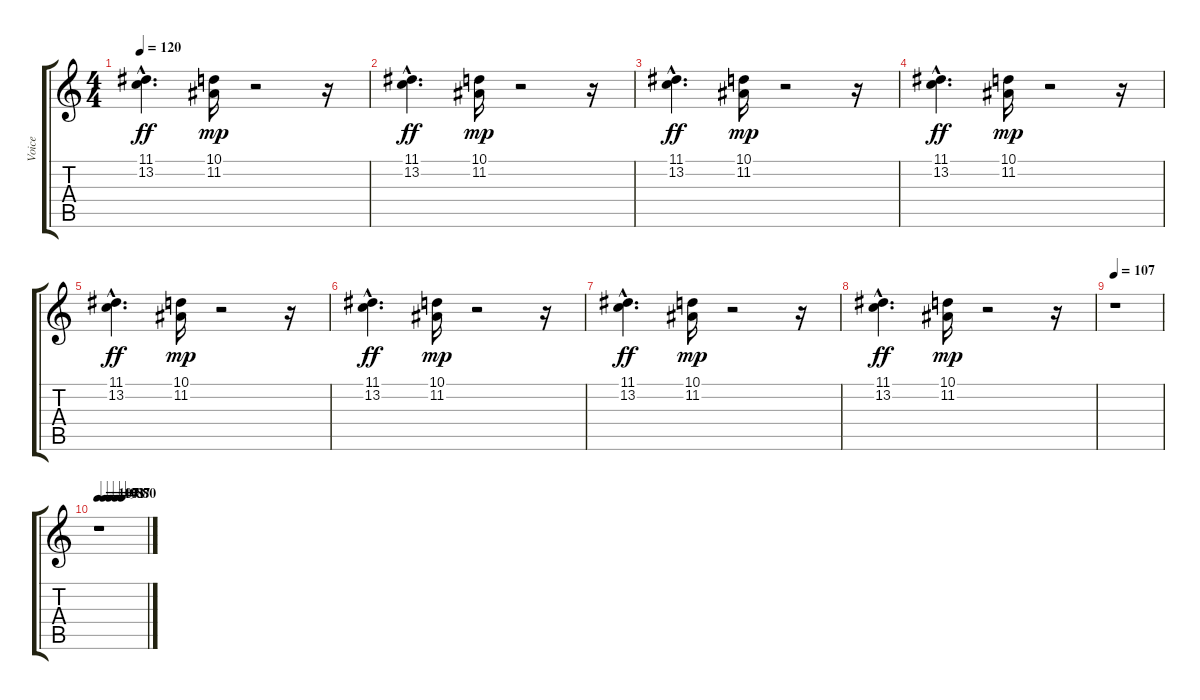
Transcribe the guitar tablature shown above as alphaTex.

\track ("Voice" "Voice") {instrument choiraahs}
\staff {score tabs}
\tuning (E4 B3 G3 D3 A2 E2) {hide}
\ts (4 4)
\tempo 120
\clef g2
\ks c
(11.1{hac} 13.2{hac}).4{d dy ff} (10.1 11.2).16{dy mp} r.2 r.16 |
(11.1{hac} 13.2{hac}).4{d dy ff} (10.1 11.2).16{dy mp} r.2 r.16 |
(11.1{hac} 13.2{hac}).4{d dy ff} (10.1 11.2).16{dy mp} r.2 r.16 |
(11.1{hac} 13.2{hac}).4{d dy ff} (10.1 11.2).16{dy mp} r.2 r.16 |
(11.1{hac} 13.2{hac}).4{d dy ff} (10.1 11.2).16{dy mp} r.2 r.16 |
(11.1{hac} 13.2{hac}).4{d dy ff} (10.1 11.2).16{dy mp} r.2 r.16 |
(11.1{hac} 13.2{hac}).4{d dy ff} (10.1 11.2).16{dy mp} r.2 r.16 |
(11.1{hac} 13.2{hac}).4{d dy ff} (10.1 11.2).16{dy mp} r.2 r.16 |
\tempo 107
r.1 |
\tempo 107
\tempo (101 0.125)
\tempo (93 0.25)
\tempo (87 0.375)
\tempo (80 0.5)
r.1
